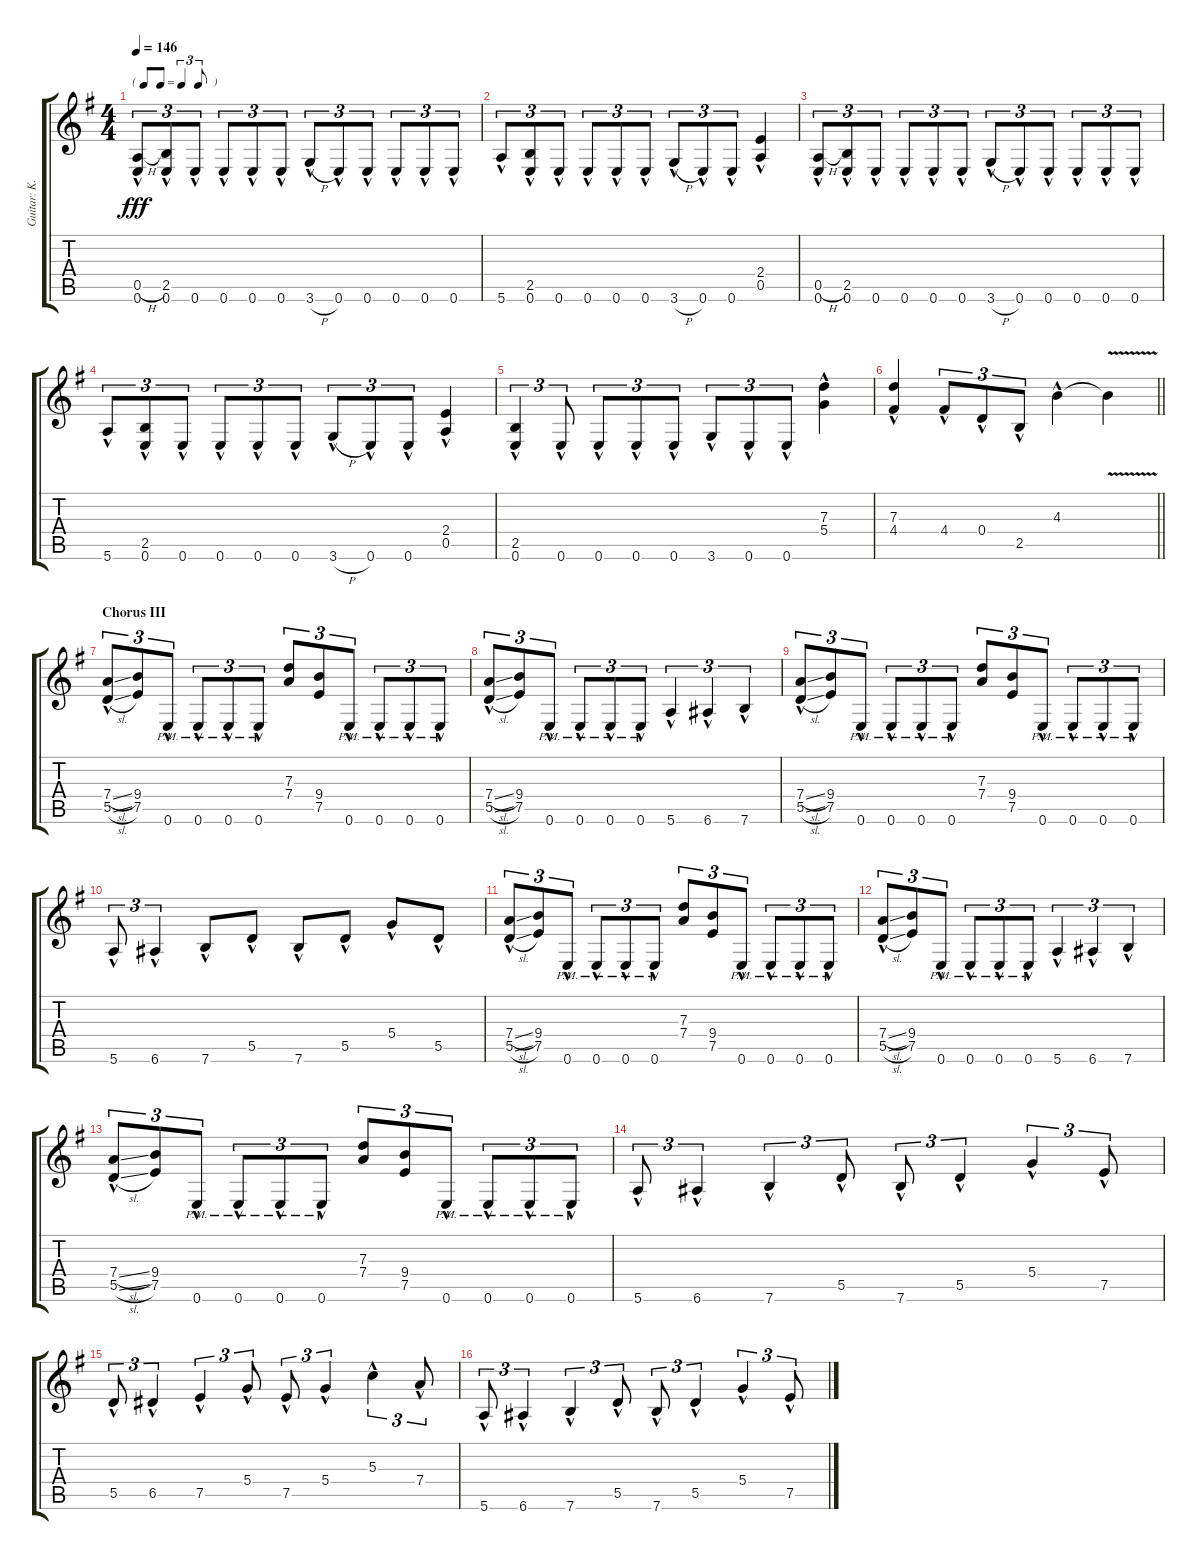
\track ("Guitar: K.K." "Guitar: K.") {instrument distortionguitar}
\staff {score tabs}
\tuning (E4 B3 G3 D3 A2 E2) {hide}
\ts (4 4)
\tf triplet8th
\tempo 146
\clef g2
\ks g
(0.5{h hac} 0.6{hac}).8{tu (3 2) dy fff} (2.5{hac} 0.6{hac}).8{tu (3 2)} 0.6{hac}.8{tu (3 2)} 0.6{hac}.8{tu (3 2)} 0.6{hac}.8{tu (3 2)} 0.6{hac}.8{tu (3 2)} 3.6{h hac}.8{tu (3 2)} 0.6{hac}.8{tu (3 2)} 0.6{hac}.8{tu (3 2)} 0.6{hac}.8{tu (3 2)} 0.6{hac}.8{tu (3 2)} 0.6{hac}.8{tu (3 2)} |
5.6{hac}.8{tu (3 2)} (2.5{hac} 0.6{hac}).8{tu (3 2)} 0.6{hac}.8{tu (3 2)} 0.6{hac}.8{tu (3 2)} 0.6{hac}.8{tu (3 2)} 0.6{hac}.8{tu (3 2)} 3.6{h hac}.8{tu (3 2)} 0.6{hac}.8{tu (3 2)} 0.6{hac}.8{tu (3 2)} (2.4{hac} 0.5{hac}).4 |
(0.5{h hac} 0.6{hac}).8{tu (3 2)} (2.5{hac} 0.6{hac}).8{tu (3 2)} 0.6{hac}.8{tu (3 2)} 0.6{hac}.8{tu (3 2)} 0.6{hac}.8{tu (3 2)} 0.6{hac}.8{tu (3 2)} 3.6{h hac}.8{tu (3 2)} 0.6{hac}.8{tu (3 2)} 0.6{hac}.8{tu (3 2)} 0.6{hac}.8{tu (3 2)} 0.6{hac}.8{tu (3 2)} 0.6{hac}.8{tu (3 2)} |
5.6{hac}.8{tu (3 2)} (2.5{hac} 0.6{hac}).8{tu (3 2)} 0.6{hac}.8{tu (3 2)} 0.6{hac}.8{tu (3 2)} 0.6{hac}.8{tu (3 2)} 0.6{hac}.8{tu (3 2)} 3.6{h hac}.8{tu (3 2)} 0.6{hac}.8{tu (3 2)} 0.6{hac}.8{tu (3 2)} (2.4{hac} 0.5{hac}).4 |
(2.5{hac} 0.6{hac}).4{tu (3 2)} 0.6{hac}.8{tu (3 2)} 0.6{hac}.8{tu (3 2)} 0.6{hac}.8{tu (3 2)} 0.6{hac}.8{tu (3 2)} 3.6{hac}.8{tu (3 2)} 0.6{hac}.8{tu (3 2)} 0.6{hac}.8{tu (3 2)} (7.3{hac} 5.4{hac}).4 |
\barLineRight lightlight
(7.3{hac} 4.4{hac}).4 4.4{hac}.8{tu (3 2)} 0.4{hac}.8{tu (3 2)} 2.5{hac}.8{tu (3 2)} 4.3{hac}.4 4.3{v t}.4 |
\section ("" "Chorus III")
(7.4{sl} 5.5{sl hac}).8{tu (3 2)} (9.4 7.5).8{tu (3 2)} 0.6{hac pm}.8{tu (3 2)} 0.6{hac pm}.8{tu (3 2)} 0.6{hac pm}.8{tu (3 2)} 0.6{hac pm}.8{tu (3 2)} (7.3 7.4).8{tu (3 2)} (9.4 7.5).8{tu (3 2)} 0.6{hac pm}.8{tu (3 2)} 0.6{hac pm}.8{tu (3 2)} 0.6{hac pm}.8{tu (3 2)} 0.6{hac pm}.8{tu (3 2)} |
(7.4{sl} 5.5{sl hac}).8{tu (3 2)} (9.4 7.5).8{tu (3 2)} 0.6{hac pm}.8{tu (3 2)} 0.6{hac pm}.8{tu (3 2)} 0.6{hac pm}.8{tu (3 2)} 0.6{hac pm}.8{tu (3 2)} 5.6{hac}.4{tu (3 2)} 6.6{hac}.4{tu (3 2)} 7.6{hac}.4{tu (3 2)} |
(7.4{sl} 5.5{sl hac}).8{tu (3 2)} (9.4 7.5).8{tu (3 2)} 0.6{hac pm}.8{tu (3 2)} 0.6{hac pm}.8{tu (3 2)} 0.6{hac pm}.8{tu (3 2)} 0.6{hac pm}.8{tu (3 2)} (7.3 7.4).8{tu (3 2)} (9.4 7.5).8{tu (3 2)} 0.6{hac pm}.8{tu (3 2)} 0.6{hac pm}.8{tu (3 2)} 0.6{hac pm}.8{tu (3 2)} 0.6{hac pm}.8{tu (3 2)} |
5.6{hac}.8{tu (3 2)} 6.6{hac}.4{tu (3 2)} 7.6{hac}.8 5.5{hac}.8 7.6{hac}.8 5.5{hac}.8 5.4{hac}.8 5.5{hac}.8 |
(7.4{sl} 5.5{sl hac}).8{tu (3 2)} (9.4 7.5).8{tu (3 2)} 0.6{hac pm}.8{tu (3 2)} 0.6{hac pm}.8{tu (3 2)} 0.6{hac pm}.8{tu (3 2)} 0.6{hac pm}.8{tu (3 2)} (7.3 7.4).8{tu (3 2)} (9.4 7.5).8{tu (3 2)} 0.6{hac pm}.8{tu (3 2)} 0.6{hac pm}.8{tu (3 2)} 0.6{hac pm}.8{tu (3 2)} 0.6{hac pm}.8{tu (3 2)} |
(7.4{sl} 5.5{sl hac}).8{tu (3 2)} (9.4 7.5).8{tu (3 2)} 0.6{hac pm}.8{tu (3 2)} 0.6{hac pm}.8{tu (3 2)} 0.6{hac pm}.8{tu (3 2)} 0.6{hac pm}.8{tu (3 2)} 5.6{hac}.4{tu (3 2)} 6.6{hac}.4{tu (3 2)} 7.6{hac}.4{tu (3 2)} |
(7.4{sl} 5.5{sl hac}).8{tu (3 2)} (9.4 7.5).8{tu (3 2)} 0.6{hac pm}.8{tu (3 2)} 0.6{hac pm}.8{tu (3 2)} 0.6{hac pm}.8{tu (3 2)} 0.6{hac pm}.8{tu (3 2)} (7.3 7.4).8{tu (3 2)} (9.4 7.5).8{tu (3 2)} 0.6{hac pm}.8{tu (3 2)} 0.6{hac pm}.8{tu (3 2)} 0.6{hac pm}.8{tu (3 2)} 0.6{hac pm}.8{tu (3 2)} |
5.6{hac}.8{tu (3 2)} 6.6{hac}.4{tu (3 2)} 7.6{hac}.4{tu (3 2)} 5.5{hac}.8{tu (3 2)} 7.6{hac}.8{tu (3 2)} 5.5{hac}.4{tu (3 2)} 5.4{hac}.4{tu (3 2)} 7.5{hac}.8{tu (3 2)} |
5.5{hac}.8{tu (3 2)} 6.5{hac}.4{tu (3 2)} 7.5{hac}.4{tu (3 2)} 5.4{hac}.8{tu (3 2)} 7.5{hac}.8{tu (3 2)} 5.4{hac}.4{tu (3 2)} 5.3{hac}.4{tu (3 2)} 7.4{hac}.8{tu (3 2)} |
5.6{hac}.8{tu (3 2)} 6.6{hac}.4{tu (3 2)} 7.6{hac}.4{tu (3 2)} 5.5{hac}.8{tu (3 2)} 7.6{hac}.8{tu (3 2)} 5.5{hac}.4{tu (3 2)} 5.4{hac}.4{tu (3 2)} 7.5{hac}.8{tu (3 2)}
